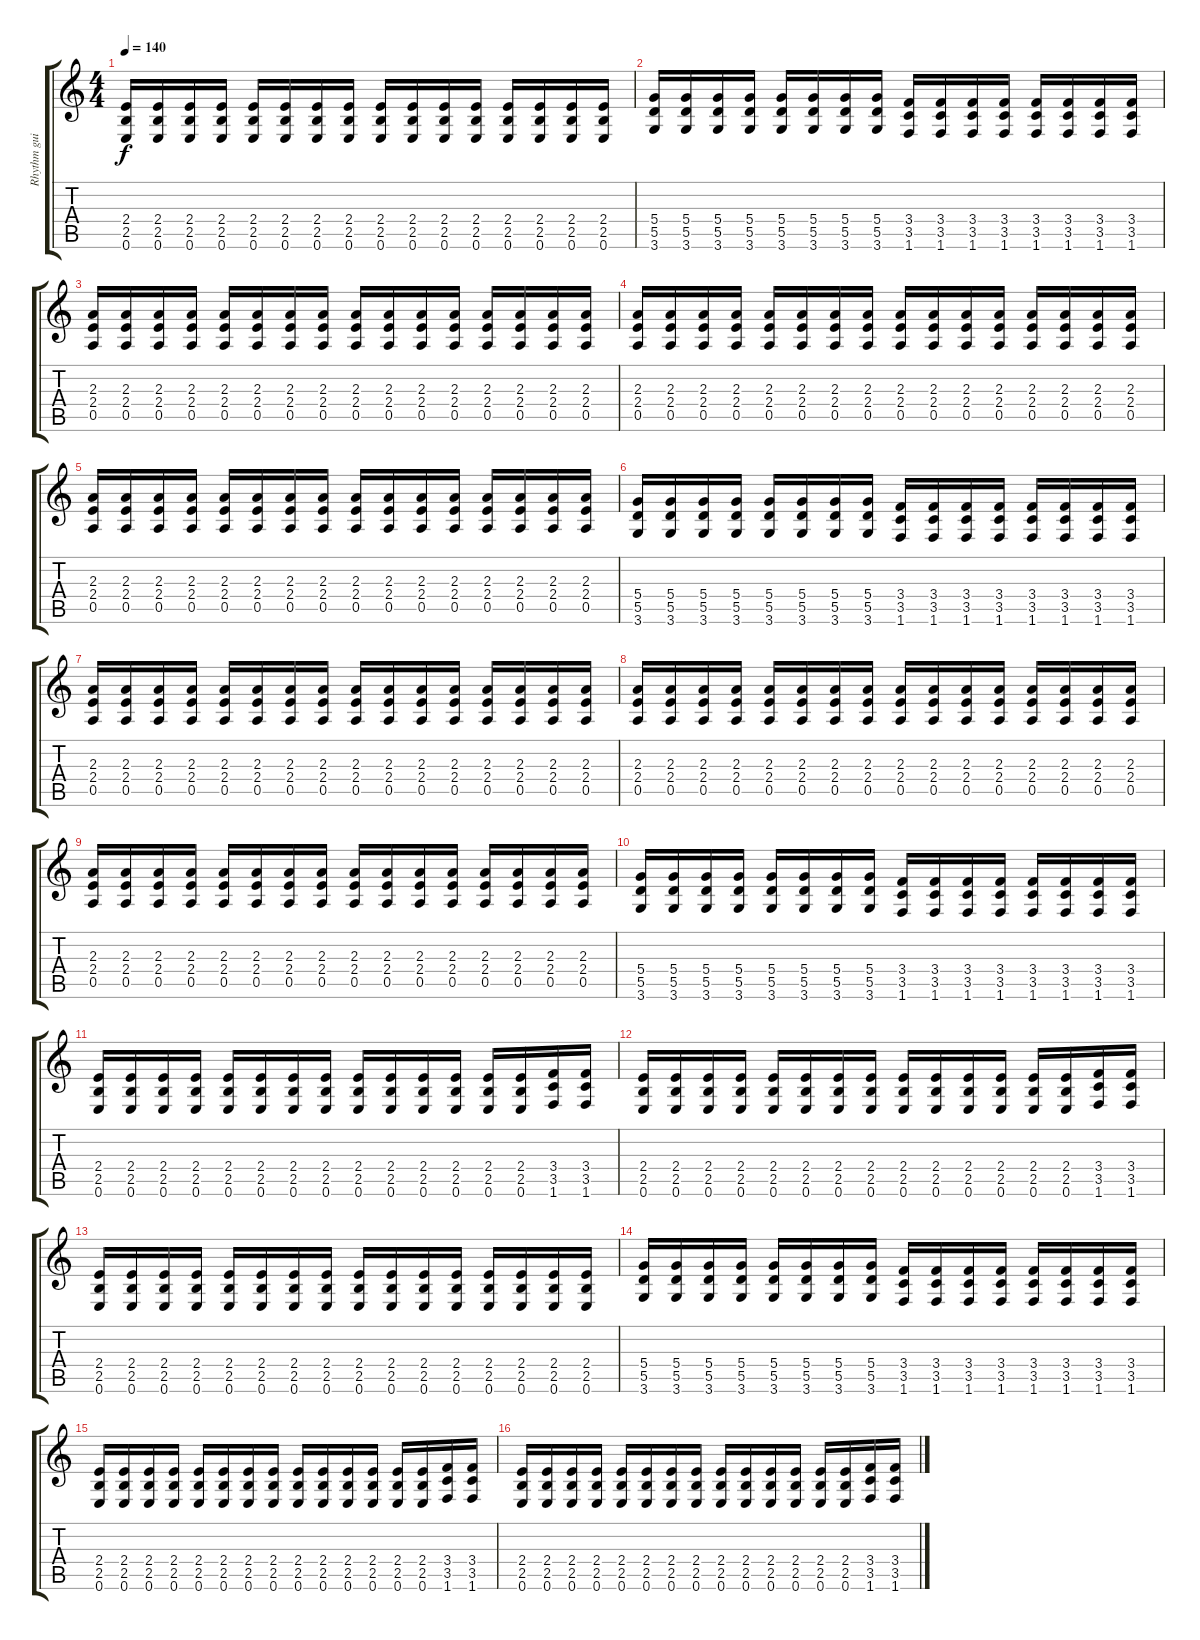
\track ("Rhythm guitar" "Rhythm gui") {instrument distortionguitar}
\staff {score tabs}
\tuning (E4 B3 G3 D3 A2 E2) {hide}
\ts (4 4)
\tempo 140
\clef g2
\ks c
(2.4 2.5 0.6).16{dy f} (2.4 2.5 0.6).16 (2.4 2.5 0.6).16 (2.4 2.5 0.6).16 (2.4 2.5 0.6).16 (2.4 2.5 0.6).16 (2.4 2.5 0.6).16 (2.4 2.5 0.6).16 (2.4 2.5 0.6).16 (2.4 2.5 0.6).16 (2.4 2.5 0.6).16 (2.4 2.5 0.6).16 (2.4 2.5 0.6).16 (2.4 2.5 0.6).16 (2.4 2.5 0.6).16 (2.4 2.5 0.6).16 |
(5.4 5.5 3.6).16 (5.4 5.5 3.6).16 (5.4 5.5 3.6).16 (5.4 5.5 3.6).16 (5.4 5.5 3.6).16 (5.4 5.5 3.6).16 (5.4 5.5 3.6).16 (5.4 5.5 3.6).16 (3.4 3.5 1.6).16 (3.4 3.5 1.6).16 (3.4 3.5 1.6).16 (3.4 3.5 1.6).16 (3.4 3.5 1.6).16 (3.4 3.5 1.6).16 (3.4 3.5 1.6).16 (3.4 3.5 1.6).16 |
(2.3 2.4 0.5).16 (2.3 2.4 0.5).16 (2.3 2.4 0.5).16 (2.3 2.4 0.5).16 (2.3 2.4 0.5).16 (2.3 2.4 0.5).16 (2.3 2.4 0.5).16 (2.3 2.4 0.5).16 (2.3 2.4 0.5).16 (2.3 2.4 0.5).16 (2.3 2.4 0.5).16 (2.3 2.4 0.5).16 (2.3 2.4 0.5).16 (2.3 2.4 0.5).16 (2.3 2.4 0.5).16 (2.3 2.4 0.5).16 |
(2.3 2.4 0.5).16 (2.3 2.4 0.5).16 (2.3 2.4 0.5).16 (2.3 2.4 0.5).16 (2.3 2.4 0.5).16 (2.3 2.4 0.5).16 (2.3 2.4 0.5).16 (2.3 2.4 0.5).16 (2.3 2.4 0.5).16 (2.3 2.4 0.5).16 (2.3 2.4 0.5).16 (2.3 2.4 0.5).16 (2.3 2.4 0.5).16 (2.3 2.4 0.5).16 (2.3 2.4 0.5).16 (2.3 2.4 0.5).16 |
(2.3 2.4 0.5).16 (2.3 2.4 0.5).16 (2.3 2.4 0.5).16 (2.3 2.4 0.5).16 (2.3 2.4 0.5).16 (2.3 2.4 0.5).16 (2.3 2.4 0.5).16 (2.3 2.4 0.5).16 (2.3 2.4 0.5).16 (2.3 2.4 0.5).16 (2.3 2.4 0.5).16 (2.3 2.4 0.5).16 (2.3 2.4 0.5).16 (2.3 2.4 0.5).16 (2.3 2.4 0.5).16 (2.3 2.4 0.5).16 |
(5.4 5.5 3.6).16 (5.4 5.5 3.6).16 (5.4 5.5 3.6).16 (5.4 5.5 3.6).16 (5.4 5.5 3.6).16 (5.4 5.5 3.6).16 (5.4 5.5 3.6).16 (5.4 5.5 3.6).16 (3.4 3.5 1.6).16 (3.4 3.5 1.6).16 (3.4 3.5 1.6).16 (3.4 3.5 1.6).16 (3.4 3.5 1.6).16 (3.4 3.5 1.6).16 (3.4 3.5 1.6).16 (3.4 3.5 1.6).16 |
(2.3 2.4 0.5).16 (2.3 2.4 0.5).16 (2.3 2.4 0.5).16 (2.3 2.4 0.5).16 (2.3 2.4 0.5).16 (2.3 2.4 0.5).16 (2.3 2.4 0.5).16 (2.3 2.4 0.5).16 (2.3 2.4 0.5).16 (2.3 2.4 0.5).16 (2.3 2.4 0.5).16 (2.3 2.4 0.5).16 (2.3 2.4 0.5).16 (2.3 2.4 0.5).16 (2.3 2.4 0.5).16 (2.3 2.4 0.5).16 |
(2.3 2.4 0.5).16 (2.3 2.4 0.5).16 (2.3 2.4 0.5).16 (2.3 2.4 0.5).16 (2.3 2.4 0.5).16 (2.3 2.4 0.5).16 (2.3 2.4 0.5).16 (2.3 2.4 0.5).16 (2.3 2.4 0.5).16 (2.3 2.4 0.5).16 (2.3 2.4 0.5).16 (2.3 2.4 0.5).16 (2.3 2.4 0.5).16 (2.3 2.4 0.5).16 (2.3 2.4 0.5).16 (2.3 2.4 0.5).16 |
(2.3 2.4 0.5).16 (2.3 2.4 0.5).16 (2.3 2.4 0.5).16 (2.3 2.4 0.5).16 (2.3 2.4 0.5).16 (2.3 2.4 0.5).16 (2.3 2.4 0.5).16 (2.3 2.4 0.5).16 (2.3 2.4 0.5).16 (2.3 2.4 0.5).16 (2.3 2.4 0.5).16 (2.3 2.4 0.5).16 (2.3 2.4 0.5).16 (2.3 2.4 0.5).16 (2.3 2.4 0.5).16 (2.3 2.4 0.5).16 |
(5.4 5.5 3.6).16 (5.4 5.5 3.6).16 (5.4 5.5 3.6).16 (5.4 5.5 3.6).16 (5.4 5.5 3.6).16 (5.4 5.5 3.6).16 (5.4 5.5 3.6).16 (5.4 5.5 3.6).16 (3.4 3.5 1.6).16 (3.4 3.5 1.6).16 (3.4 3.5 1.6).16 (3.4 3.5 1.6).16 (3.4 3.5 1.6).16 (3.4 3.5 1.6).16 (3.4 3.5 1.6).16 (3.4 3.5 1.6).16 |
(2.4 2.5 0.6).16 (2.4 2.5 0.6).16 (2.4 2.5 0.6).16 (2.4 2.5 0.6).16 (2.4 2.5 0.6).16 (2.4 2.5 0.6).16 (2.4 2.5 0.6).16 (2.4 2.5 0.6).16 (2.4 2.5 0.6).16 (2.4 2.5 0.6).16 (2.4 2.5 0.6).16 (2.4 2.5 0.6).16 (2.4 2.5 0.6).16 (2.4 2.5 0.6).16 (3.4 3.5 1.6).16 (3.4 3.5 1.6).16 |
(2.4 2.5 0.6).16 (2.4 2.5 0.6).16 (2.4 2.5 0.6).16 (2.4 2.5 0.6).16 (2.4 2.5 0.6).16 (2.4 2.5 0.6).16 (2.4 2.5 0.6).16 (2.4 2.5 0.6).16 (2.4 2.5 0.6).16 (2.4 2.5 0.6).16 (2.4 2.5 0.6).16 (2.4 2.5 0.6).16 (2.4 2.5 0.6).16 (2.4 2.5 0.6).16 (3.4 3.5 1.6).16 (3.4 3.5 1.6).16 |
(2.4 2.5 0.6).16 (2.4 2.5 0.6).16 (2.4 2.5 0.6).16 (2.4 2.5 0.6).16 (2.4 2.5 0.6).16 (2.4 2.5 0.6).16 (2.4 2.5 0.6).16 (2.4 2.5 0.6).16 (2.4 2.5 0.6).16 (2.4 2.5 0.6).16 (2.4 2.5 0.6).16 (2.4 2.5 0.6).16 (2.4 2.5 0.6).16 (2.4 2.5 0.6).16 (2.4 2.5 0.6).16 (2.4 2.5 0.6).16 |
(5.4 5.5 3.6).16 (5.4 5.5 3.6).16 (5.4 5.5 3.6).16 (5.4 5.5 3.6).16 (5.4 5.5 3.6).16 (5.4 5.5 3.6).16 (5.4 5.5 3.6).16 (5.4 5.5 3.6).16 (3.4 3.5 1.6).16 (3.4 3.5 1.6).16 (3.4 3.5 1.6).16 (3.4 3.5 1.6).16 (3.4 3.5 1.6).16 (3.4 3.5 1.6).16 (3.4 3.5 1.6).16 (3.4 3.5 1.6).16 |
(2.4 2.5 0.6).16 (2.4 2.5 0.6).16 (2.4 2.5 0.6).16 (2.4 2.5 0.6).16 (2.4 2.5 0.6).16 (2.4 2.5 0.6).16 (2.4 2.5 0.6).16 (2.4 2.5 0.6).16 (2.4 2.5 0.6).16 (2.4 2.5 0.6).16 (2.4 2.5 0.6).16 (2.4 2.5 0.6).16 (2.4 2.5 0.6).16 (2.4 2.5 0.6).16 (3.4 3.5 1.6).16 (3.4 3.5 1.6).16 |
(2.4 2.5 0.6).16 (2.4 2.5 0.6).16 (2.4 2.5 0.6).16 (2.4 2.5 0.6).16 (2.4 2.5 0.6).16 (2.4 2.5 0.6).16 (2.4 2.5 0.6).16 (2.4 2.5 0.6).16 (2.4 2.5 0.6).16 (2.4 2.5 0.6).16 (2.4 2.5 0.6).16 (2.4 2.5 0.6).16 (2.4 2.5 0.6).16 (2.4 2.5 0.6).16 (3.4 3.5 1.6).16 (3.4 3.5 1.6).16
